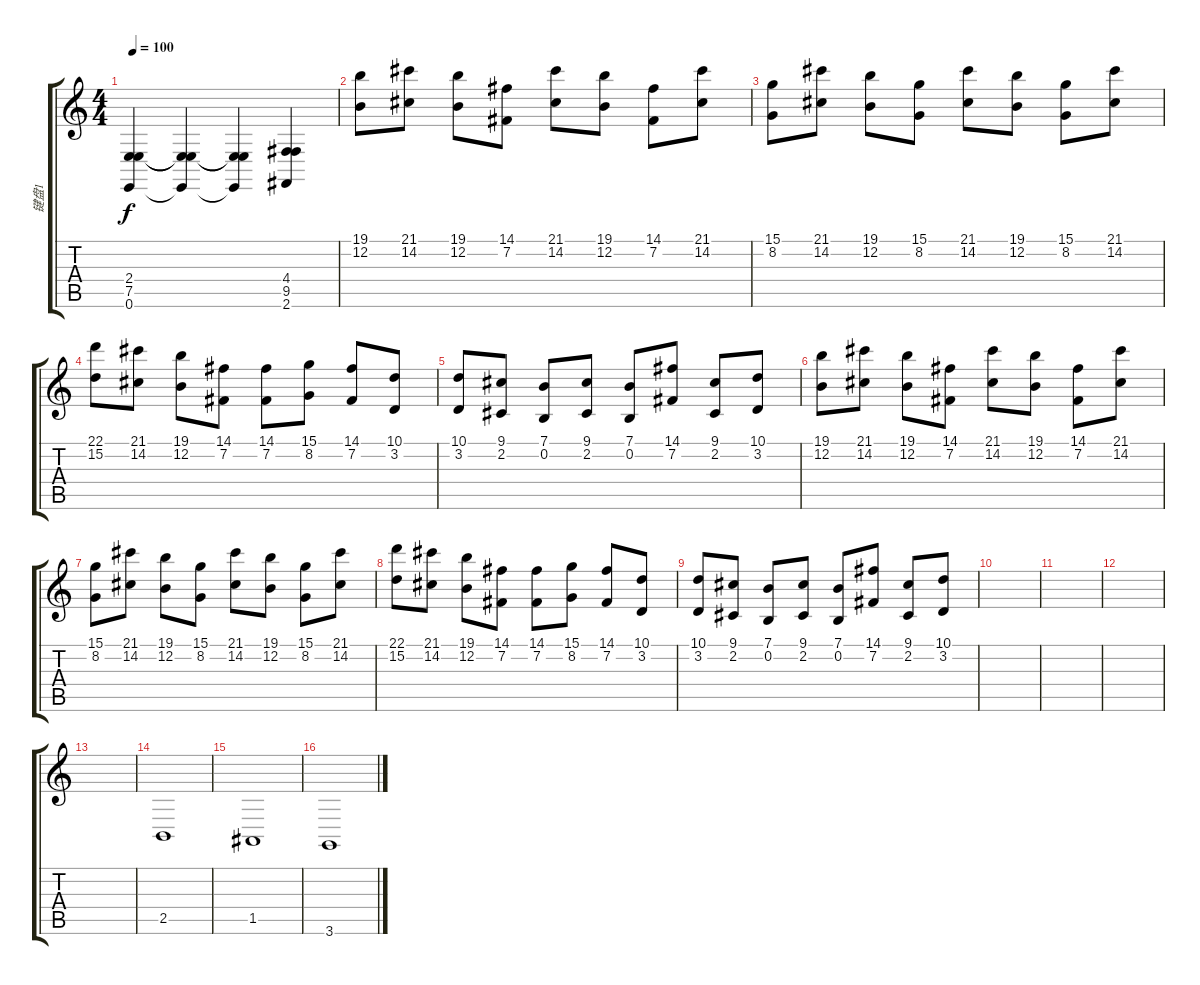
\track ("键盘1" "键盘1") {instrument synthvoice}
\staff {score tabs}
\tuning (E4 B3 G3 D3 A2 E2) {hide}
\ts (4 4)
\tempo 100
\clef g2
\ks c
(2.4{t} 7.5{t} 0.6{t}).4{dy f} (2.4{t} 7.5{t} 0.6{t}).4 (2.4{t} 7.5{t} 0.6{t}).4 (4.4 9.5 2.6).4 |
(19.1 12.2).8{instrument stringensemble1} (21.1 14.2).8 (19.1 12.2).8 (14.1 7.2).8 (21.1 14.2).8 (19.1 12.2).8 (14.1 7.2).8 (21.1 14.2).8 |
(15.1 8.2).8 (21.1 14.2).8 (19.1 12.2).8 (15.1 8.2).8 (21.1 14.2).8 (19.1 12.2).8 (15.1 8.2).8 (21.1 14.2).8 |
(22.1 15.2).8 (21.1 14.2).8 (19.1 12.2).8 (14.1 7.2).8 (14.1 7.2).8 (15.1 8.2).8 (14.1 7.2).8 (10.1 3.2).8 |
(10.1 3.2).8 (9.1 2.2).8 (7.1 0.2).8 (9.1 2.2).8 (7.1 0.2).8 (14.1 7.2).8 (9.1 2.2).8 (10.1 3.2).8 |
(19.1 12.2).8{instrument stringensemble1} (21.1 14.2).8 (19.1 12.2).8 (14.1 7.2).8 (21.1 14.2).8 (19.1 12.2).8 (14.1 7.2).8 (21.1 14.2).8 |
(15.1 8.2).8 (21.1 14.2).8 (19.1 12.2).8 (15.1 8.2).8 (21.1 14.2).8 (19.1 12.2).8 (15.1 8.2).8 (21.1 14.2).8 |
(22.1 15.2).8 (21.1 14.2).8 (19.1 12.2).8 (14.1 7.2).8 (14.1 7.2).8 (15.1 8.2).8 (14.1 7.2).8 (10.1 3.2).8 |
(10.1 3.2).8 (9.1 2.2).8 (7.1 0.2).8 (9.1 2.2).8 (7.1 0.2).8 (14.1 7.2).8 (9.1 2.2).8 (10.1 3.2).8 |
|
|
|
|
2.5.1 |
1.5.1 |
3.6.1
